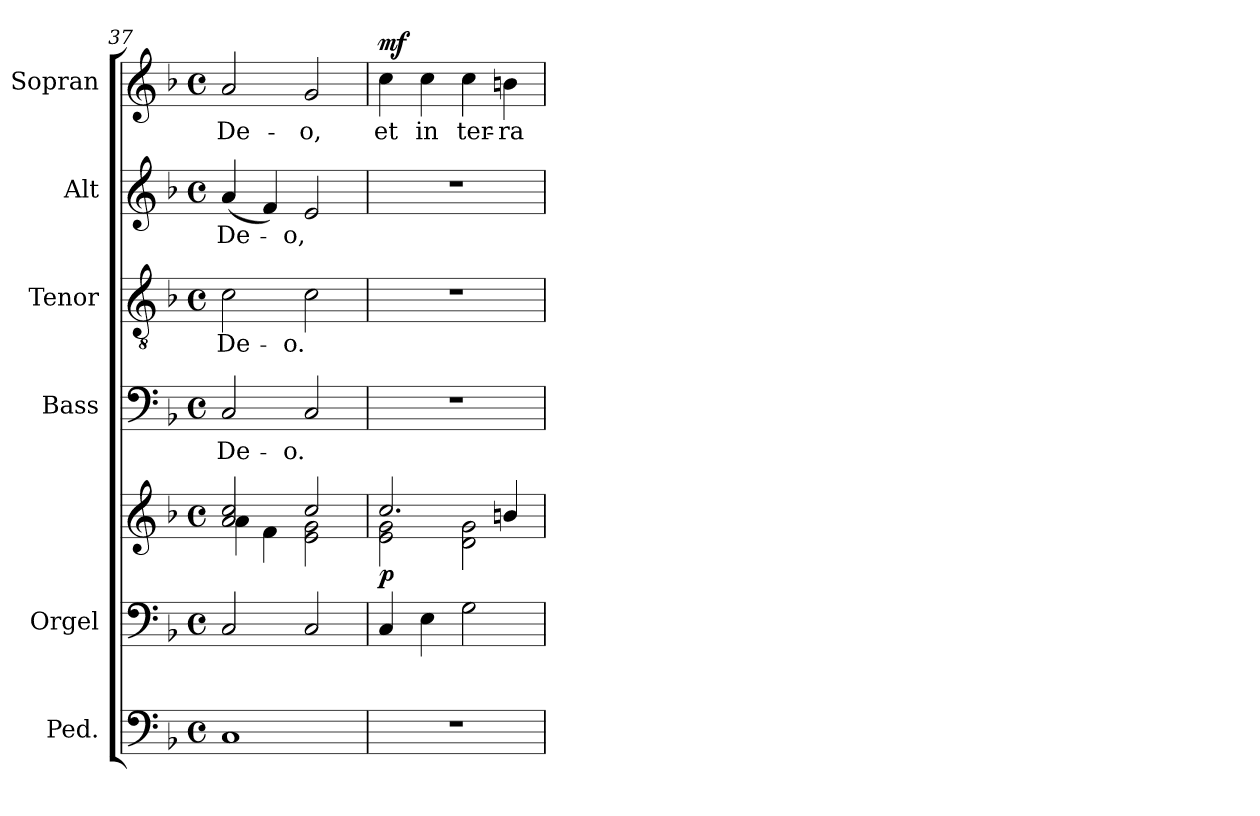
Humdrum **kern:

**kern	**kern	**kern	**dynam	**kern	**text	**kern	**text	**kern	**text	**kern	**text	**dynam
*part6	*part5	*part5	*part5	*part4	*part4	*part3	*part3	*part2	*part2	*part1	*part1	*part1
*staff7	*staff6	*staff5	*staff5/6	*staff4	*staff4	*staff3	*staff3	*staff2	*staff2	*staff1	*staff1	*staff1
*I"Ped.	*I"Orgel	*	*	*I"Bass	*	*I"Tenor	*	*I"Alt	*	*I"Sopran	*	*
*	*I'Org.	*	*	*I'B.	*	*I'T.	*	*I'A.	*	*I'S.	*	*
*clefF4	*clefF4	*clefG2	*	*clefF4	*	*clefGv2	*	*clefG2	*	*clefG2	*	*
*ITrd7c12	*	*	*	*	*	*	*	*	*	*	*	*
*k[b-]	*k[b-]	*k[b-]	*	*k[b-]	*	*k[b-]	*	*k[b-]	*	*k[b-]	*	*
*F:	*F:	*F:	*	*F:	*	*F:	*	*F:	*	*F:	*	*
*M4/4	*M4/4	*M4/4	*	*M4/4	*	*M4/4	*	*M4/4	*	*M4/4	*	*
*met(c)	*met(c)	*met(c)	*	*met(c)	*	*met(c)	*	*met(c)	*	*met(c)	*	*
=37	=37	=37	=37	=37	=37	=37	=37	=37	=37	=37	=37	=37
*	*	*^	*	*	*	*	*	*	*	*	*	*
!	!	!	!	!	!	!LO:LY:b	!	!LO:LY:b	!	!LO:LY:b	!	!LO:LY:b	!
1CC	2C/	2a/ 2cc/	4a\	.	2C/	De-	2c\	De-	(<4a/	De-	2a/	De-	.
.	.	.	4f\	.	.	.	.	.	4f/)	.	.	.	.
!	!	!	!	!	!	!LO:LY:b	!	!LO:LY:b	!	!LO:LY:b	!	!LO:LY:b	!
.	2C/	2cc/	2e\ 2g\	.	2C/	-o.	2c\	-o.	2e/	-o,	2g/	-o,	.
=38	=38	=38	=38	=38	=38	=38	=38	=38	=38	=38	=38	=38	=38
!	!	!	!	!LO:DY:b	!	!	!	!	!	!	!	!LO:LY:b	!LO:DY:a
1r	4C/	2.cc/	2e\ 2g\	p	1r	.	1r	.	1r	.	4cc\	et	mf
!	!	!	!	!	!	!	!	!	!	!	!	!LO:LY:b	!
.	4E\	.	.	.	.	.	.	.	.	.	4cc\	in	.
!	!	!	!	!	!	!	!	!	!	!	!	!LO:LY:b	!
.	2G\	.	2d\ 2g\	.	.	.	.	.	.	.	4cc\	ter-	.
!	!	!	!	!	!	!	!	!	!	!	!	!LO:LY:b	!
.	.	4bn/	.	.	.	.	.	.	.	.	4bn\	-ra	.
*	*	*v	*v	*	*	*	*	*	*	*	*	*	*
=	=	=	=	=	=	=	=	=	=	=	=	=
*-	*-	*-	*-	*-	*-	*-	*-	*-	*-	*-	*-	*-
